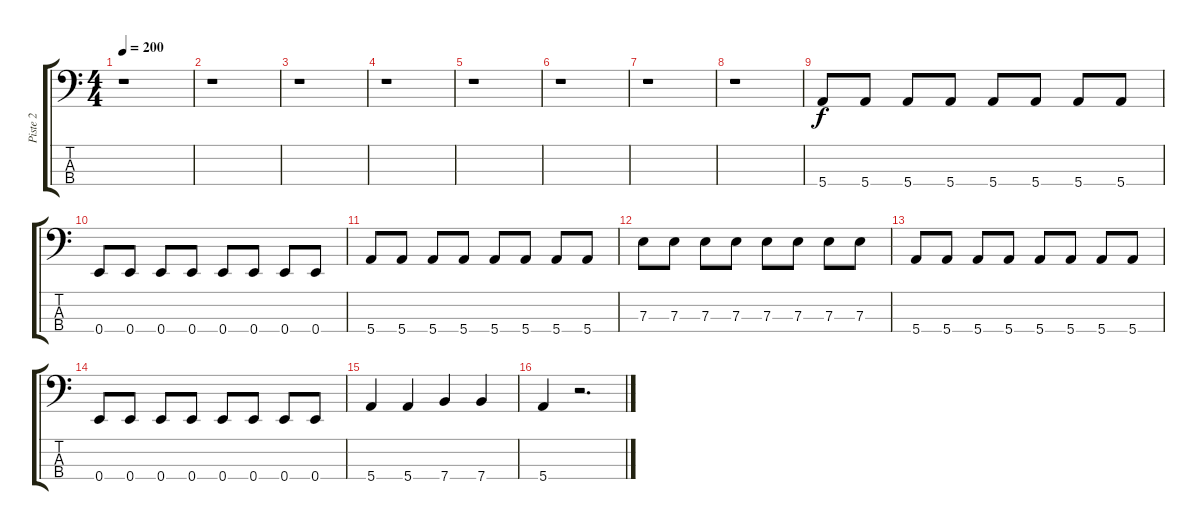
\track ("Piste 2" "Piste 2") {instrument electricbassfinger}
\staff {score tabs}
\tuning (G2 D2 A1 E1) {hide}
\ts (4 4)
\tempo 200
\clef f4
\ks c
r.1{dy f} |
r.1 |
r.1 |
r.1 |
r.1 |
r.1 |
r.1 |
r.1 |
5.4.8 5.4.8 5.4.8 5.4.8 5.4.8 5.4.8 5.4.8 5.4.8 |
0.4.8 0.4.8 0.4.8 0.4.8 0.4.8 0.4.8 0.4.8 0.4.8 |
5.4.8 5.4.8 5.4.8 5.4.8 5.4.8 5.4.8 5.4.8 5.4.8 |
7.3.8 7.3.8 7.3.8 7.3.8 7.3.8 7.3.8 7.3.8 7.3.8 |
5.4.8 5.4.8 5.4.8 5.4.8 5.4.8 5.4.8 5.4.8 5.4.8 |
0.4.8 0.4.8 0.4.8 0.4.8 0.4.8 0.4.8 0.4.8 0.4.8 |
5.4.4 5.4.4 7.4.4 7.4.4 |
5.4.4 r.2{d}
